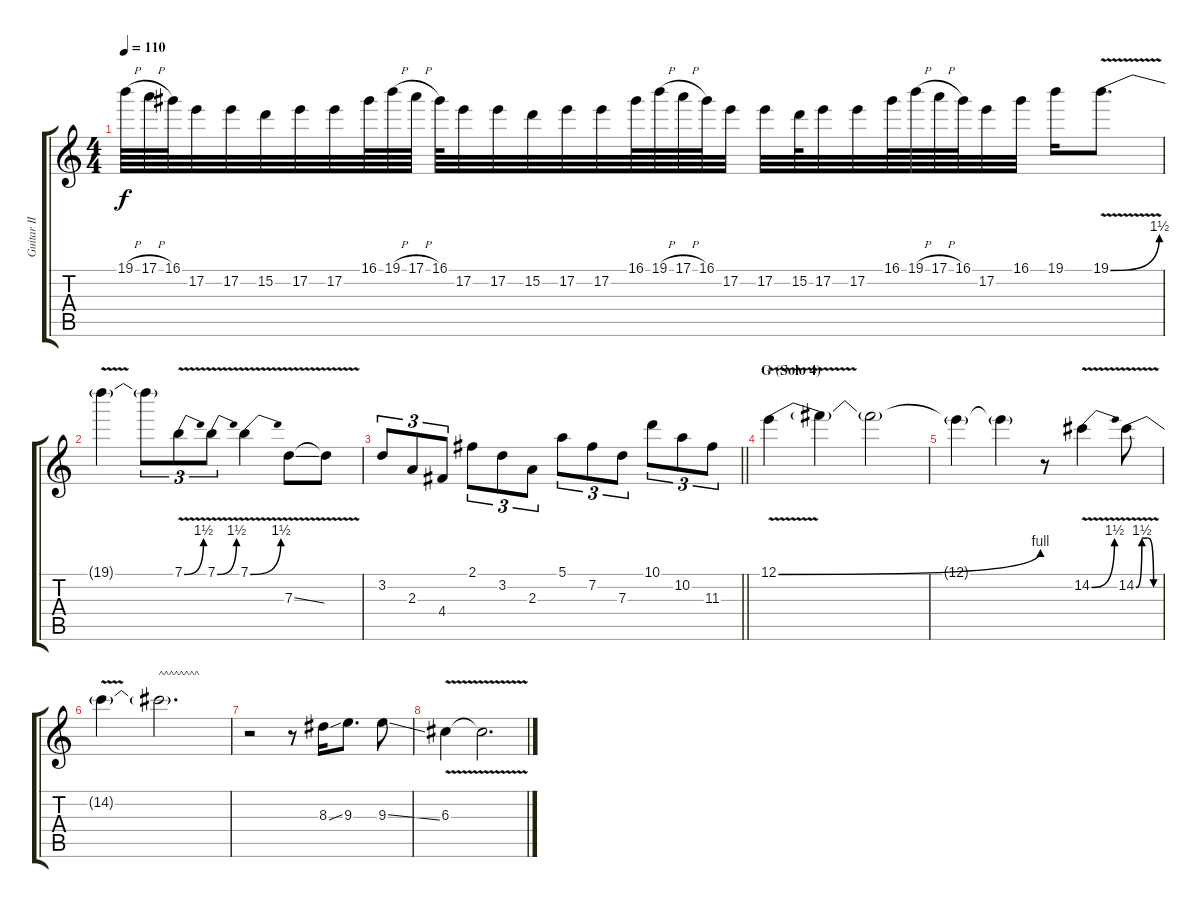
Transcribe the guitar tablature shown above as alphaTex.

\track ("Guitar II" "Guitar II") {instrument overdrivenguitar}
\staff {score tabs}
\tuning (E4 B3 G3 D3 A2 E2) {hide}
\ts (4 4)
\tempo 110
\clef g2
\ks c
19.1{h}.64{dy f} 17.1{h}.64 16.1.64 17.2.32 17.2.32 15.2.32 17.2.32 17.2.32 16.1.64 19.1{h}.64 17.1{h}.64 16.1.64 17.2.32 17.2.32 15.2.32 17.2.32 17.2.32 16.1.64 19.1{h}.64 17.1{h}.64 16.1.64 17.2.32 17.2.32 15.2.64 17.2.32 17.2.32 16.1.64 19.1{h}.64 17.1{h}.64 16.1.64 17.2.32 16.1.32 19.1.16 19.1{be (bend 0 0 60 6) v}.8{d} |
19.1{t}.4 19.1{t}.8{tu (3 2)} 7.1{be (bend 0 0 60 6) v}.8{tu (3 2)} 7.1{be (bend 0 0 60 6) v}.8{tu (3 2)} 7.1{be (bend 0 0 60 6) v}.4 7.3{v ss}.8 7.3{t}.8 |
\barLineRight lightlight
3.2.8{tu (3 2)} 2.3.8{tu (3 2)} 4.4.8{tu (3 2)} 2.1.8{tu (3 2)} 3.2.8{tu (3 2)} 2.3.8{tu (3 2)} 5.1.8{tu (3 2)} 7.2.8{tu (3 2)} 7.3.8{tu (3 2)} 10.1.8{tu (3 2)} 10.2.8{tu (3 2)} 11.3.8{tu (3 2)} |
\section ("" "G (Solo 4)")
12.1{be (bend 0 0 60 4) v}.4 12.1{t}.4 12.1{t}.2 |
12.1{t}.4 12.1{t}.4 r.8 14.2{be (bend 0 0 60 6) v}.4 14.2{be (custom 0 0 15 6 30 6 45 0 60 0) v}.8 |
14.2{t}.4 14.2{t}.2{d txt "^^^^^^^^"} |
r.2 r.8 8.3{ss}.16 9.3.8{d} 9.3{ss}.8 |
6.3{v}.4 6.3{t}.2{d}
